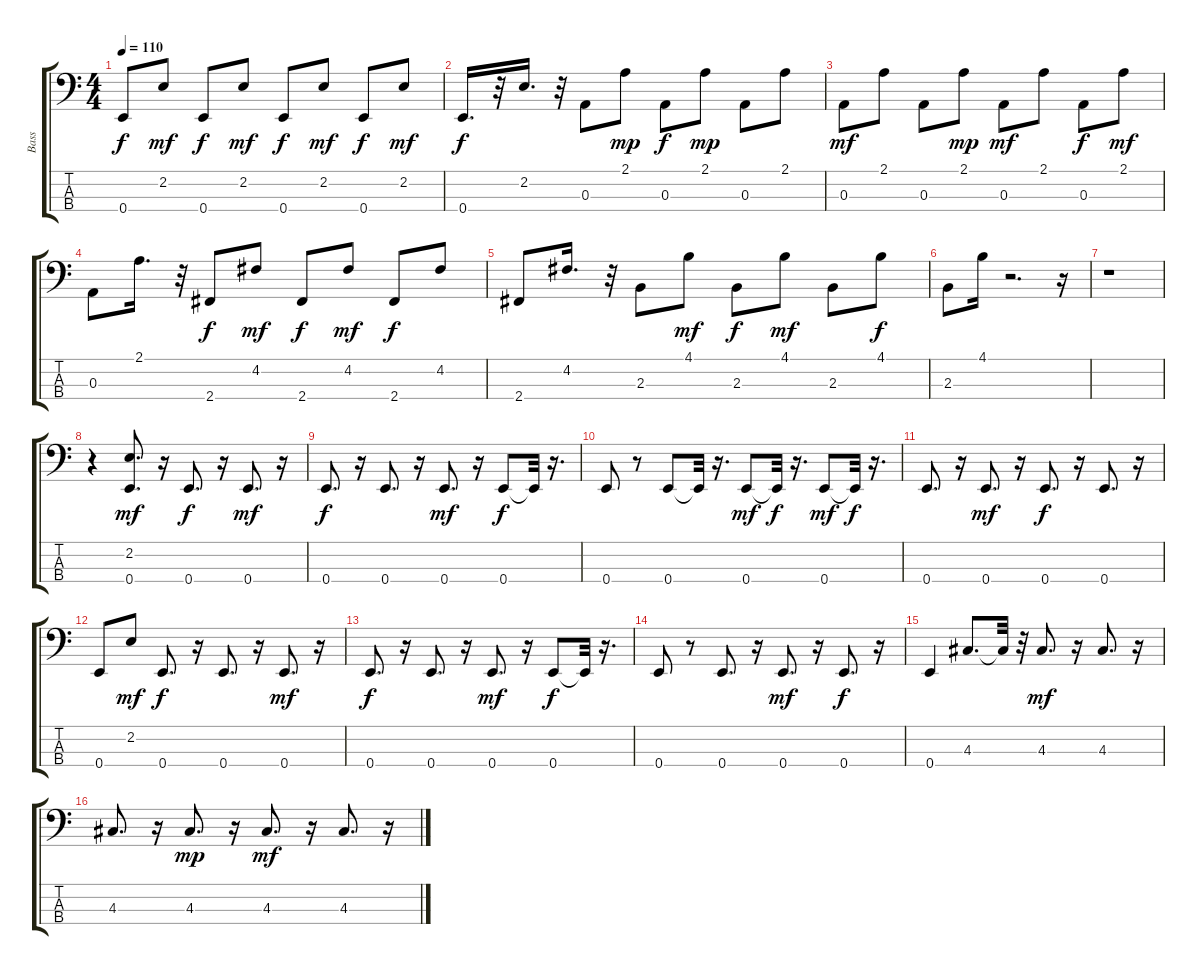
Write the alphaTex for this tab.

\track ("Bass" "Bass") {instrument fretlessbass}
\staff {score tabs}
\tuning (G2 D2 A1 E1) {hide}
\ts (4 4)
\tempo 110
\clef f4
\ks c
0.4.8{dy f} 2.2.8{dy mf} 0.4.8{dy f} 2.2.8{dy mf} 0.4.8{dy f} 2.2.8{dy mf} 0.4.8{dy f} 2.2.8{dy mf} |
0.4.16{d dy f} r.32 2.2.16{d} r.32 0.3.8 2.1.8{dy mp} 0.3.8{dy f} 2.1.8{dy mp} 0.3.8 2.1.8 |
0.3.8{dy mf} 2.1.8 0.3.8 2.1.8{dy mp} 0.3.8{dy mf} 2.1.8 0.3.8{dy f} 2.1.8{dy mf} |
0.3.8 2.1.16{d} r.32 2.4.8{dy f} 4.2.8{dy mf} 2.4.8{dy f} 4.2.8{dy mf} 2.4.8{dy f} 4.2.8 |
2.4.8 4.2.16{d} r.32 2.3.8 4.1.8{dy mf} 2.3.8{dy f} 4.1.8{dy mf} 2.3.8 4.1.8{dy f} |
2.3.8 4.1.16 r.2{d} r.16 |
r.1 |
r.4 (2.2 0.4).8{d dy mf} r.16 0.4.8{d dy f} r.16 0.4.8{d dy mf} r.16 |
0.4.8{d dy f} r.16 0.4.8{d} r.16 0.4.8{d dy mf} r.16 0.4.8{dy f} 0.4{t}.32 r.16{d} |
0.4.8 r.8 0.4.8 0.4{t}.32 r.16{d} 0.4.8{dy mf} 0.4{t}.32{dy f} r.16{d} 0.4.8{dy mf} 0.4{t}.32{dy f} r.16{d} |
0.4.8{d} r.16 0.4.8{d dy mf} r.16 0.4.8{d dy f} r.16 0.4.8{d} r.16 |
0.4.8 2.2.8{dy mf} 0.4.8{d dy f} r.16 0.4.8{d} r.16 0.4.8{d dy mf} r.16 |
0.4.8{d dy f} r.16 0.4.8{d} r.16 0.4.8{d dy mf} r.16 0.4.8{dy f} 0.4{t}.32 r.16{d} |
0.4.8 r.8 0.4.8{d} r.16 0.4.8{d dy mf} r.16 0.4.8{d dy f} r.16 |
0.4.4 4.3.8{d} 4.3{t}.32 r.32 4.3.8{d dy mf} r.16 4.3.8{d} r.16 |
4.3.8{d} r.16 4.3.8{d dy mp} r.16 4.3.8{d dy mf} r.16 4.3.8{d} r.16
